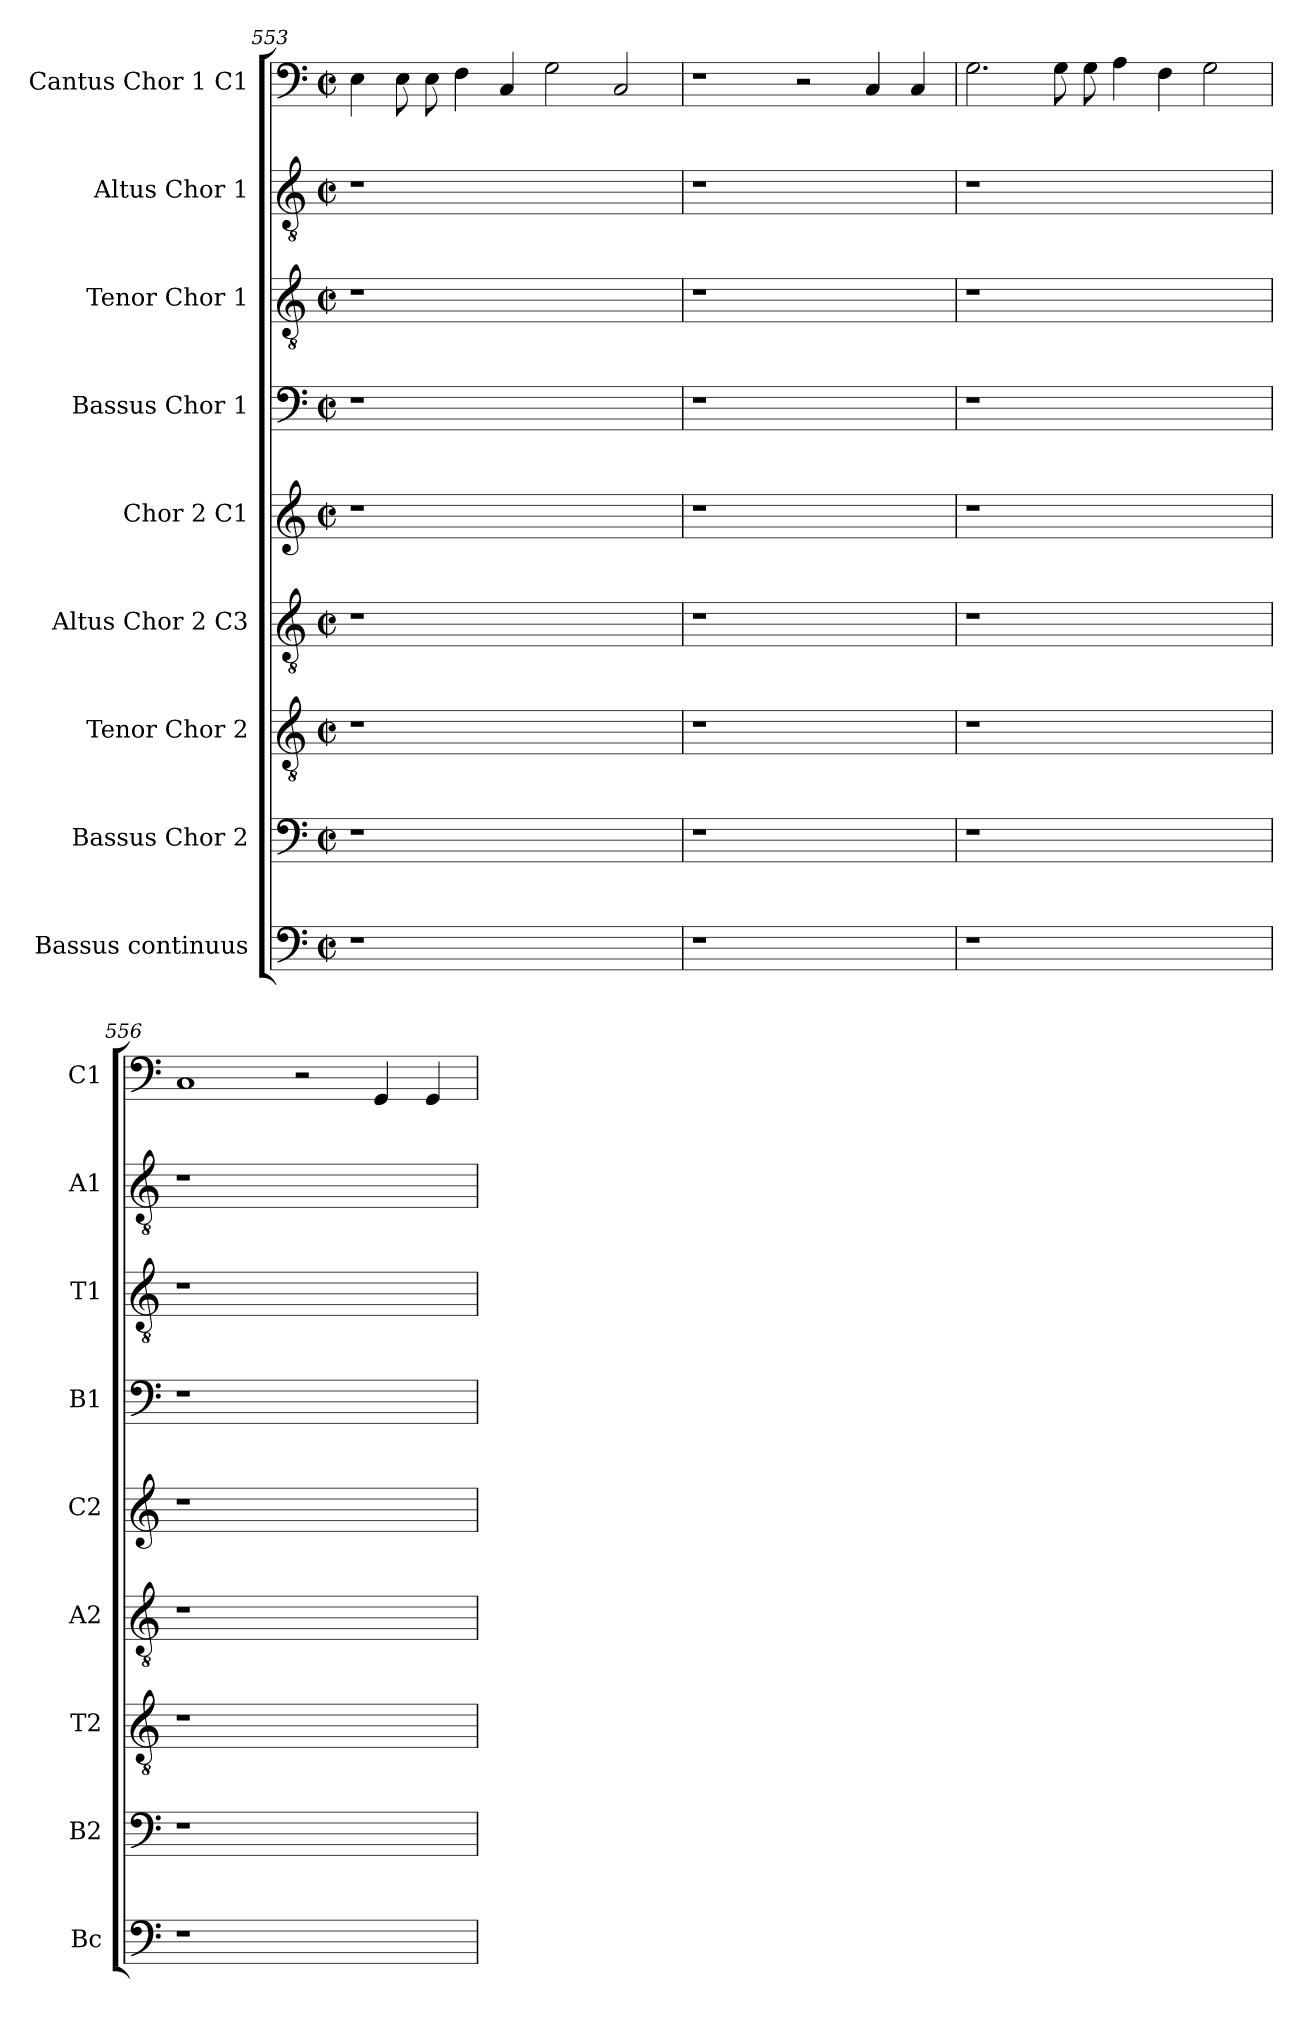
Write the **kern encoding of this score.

**kern	**kern	**kern	**kern	**kern	**kern	**kern	**kern	**kern
*part9	*part8	*part7	*part6	*part5	*part4	*part3	*part2	*part1
*staff9	*staff8	*staff7	*staff6	*staff5	*staff4	*staff3	*staff2	*staff1
*I"Bassus continuus	*I"Bassus Chor 2	*I"Tenor Chor 2	*I"Altus Chor 2 C3	*I"Chor 2 C1	*I"Bassus Chor 1	*I"Tenor Chor 1	*I"Altus Chor 1	*I"Cantus Chor 1 C1
*I'Bc	*I'B2	*I'T2	*I'A2	*I'C2	*I'B1	*I'T1	*I'A1	*I'C1
*clefF4	*clefF4	*clefGv2	*clefGv2	*clefG2	*clefF4	*clefGv2	*clefGv2	*clefF4
*ITrd7c12	*	*	*	*	*	*	*	*
*k[]	*k[]	*k[]	*k[]	*k[]	*k[]	*k[]	*k[]	*k[]
*C:	*C:	*C:	*C:	*C:	*C:	*C:	*C:	*C:
*M2/2	*M2/2	*M2/2	*M2/2	*M2/2	*M2/2	*M2/2	*M2/2	*M2/2
*met(c|)	*met(c|)	*met(c|)	*met(c|)	*met(c|)	*met(c|)	*met(c|)	*met(c|)	*met(c|)
=553	=553	=553	=553	=553	=553	=553	=553	=553
1r	1r	1r	1r	1r	1r	1r	1r	4E\
.	.	.	.	.	.	.	.	8E\
.	.	.	.	.	.	.	.	8E\
.	.	.	.	.	.	.	.	4F\
.	.	.	.	.	.	.	.	4C/
1ryy	1ryy	1ryy	1ryy	1ryy	1ryy	1ryy	1ryy	2G\
.	.	.	.	.	.	.	.	2C/
=554	=554	=554	=554	=554	=554	=554	=554	=554
1r	1r	1r	1r	1r	1r	1r	1r	1r
1ryy	1ryy	1ryy	1ryy	1ryy	1ryy	1ryy	1ryy	2r
.	.	.	.	.	.	.	.	4C/
.	.	.	.	.	.	.	.	4C/
!!LO:LB:g=z
=555	=555	=555	=555	=555	=555	=555	=555	=555
1r	1r	1r	1r	1r	1r	1r	1r	2.G\
.	.	.	.	.	.	.	.	8G\
.	.	.	.	.	.	.	.	8G\
1ryy	1ryy	1ryy	1ryy	1ryy	1ryy	1ryy	1ryy	4A\
.	.	.	.	.	.	.	.	4F\
.	.	.	.	.	.	.	.	2G\
=556	=556	=556	=556	=556	=556	=556	=556	=556
1r	1r	1r	1r	1r	1r	1r	1r	1C
1ryy	1ryy	1ryy	1ryy	1ryy	1ryy	1ryy	1ryy	2r
.	.	.	.	.	.	.	.	4GG/
.	.	.	.	.	.	.	.	4GG/
=	=	=	=	=	=	=	=	=
*-	*-	*-	*-	*-	*-	*-	*-	*-
